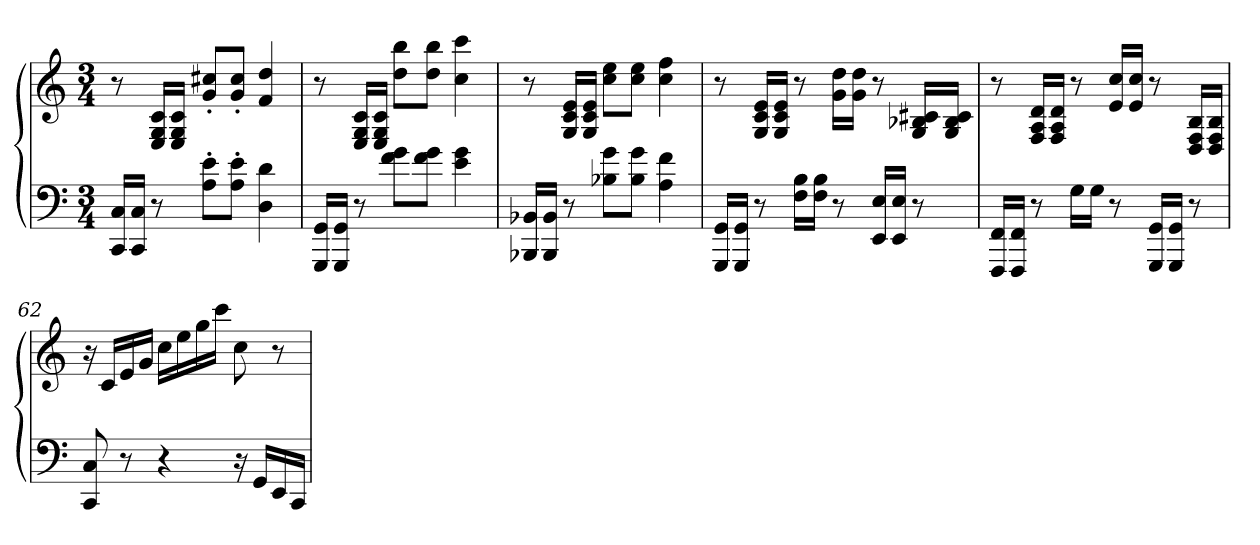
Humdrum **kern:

**kern	**kern
*part1	*part1
*staff2	*staff1
*clefF4	*clefG2
*k[]	*k[]
*C:	*C:
*M3/4	*M3/4
=	=
16CC 16CLL	8r
16CC 16CJJ	.
8r	16E 16G 16cLL
.	16E 16G 16cJJ
8A' 8e'L	8g' 8cc#X'L
8A' 8e'J	8g' 8cc#'J
4D 4d	4f 4dd
=58	=58
16GGG 16GGLL	8r
16GGG 16GGJJ	.
8r	16E 16G 16cLL
.	16E 16G 16cJJ
8f 8gL	8dd 8bbL
8f 8gJ	8dd 8bbJ
4e 4g	4cc 4ccc
=59	=59
16BBB-X 16BB-XLL	8r
16BBB- 16BB-JJ	.
8r	16G 16c 16eLL
.	16G 16c 16eJJ
8B-X 8gL	8cc 8eeL
8B- 8gJ	8cc 8eeJ
4A 4f	4cc 4ff
=60	=60
16GGG 16GGLL	8r
16GGG 16GGJJ	.
8r	16G 16c 16eLL
.	16G 16c 16eJJ
16F 16BLL	8r
16F 16BJJ	.
8r	16g 16ddLL
.	16g 16ddJJ
16EE 16ELL	8r
16EE 16EJJ	.
8r	16G 16B-X 16c#XLL
.	16G 16B- 16c#JJ
=61	=61
16FFF 16FFLL	8r
16FFF 16FFJJ	.
8r	16F 16A 16dLL
.	16F 16A 16dJJ
16GLL	8r
16GJJ	.
8r	16e 16ccLL
.	16e 16ccJJ
16GGG 16GGLL	8r
16GGG 16GGJJ	.
8r	16D 16F 16BLL
.	16D 16F 16BJJ
=62	=62
8CC 8C	16r
.	16cLL
8r	16e
.	16gJJ
4r	16ccLL
.	16ee
.	16gg
.	16cccJJ
16r	8cc
16GGLL	.
16EE	8r
16CCJJ	.
=	=
*-	*-
